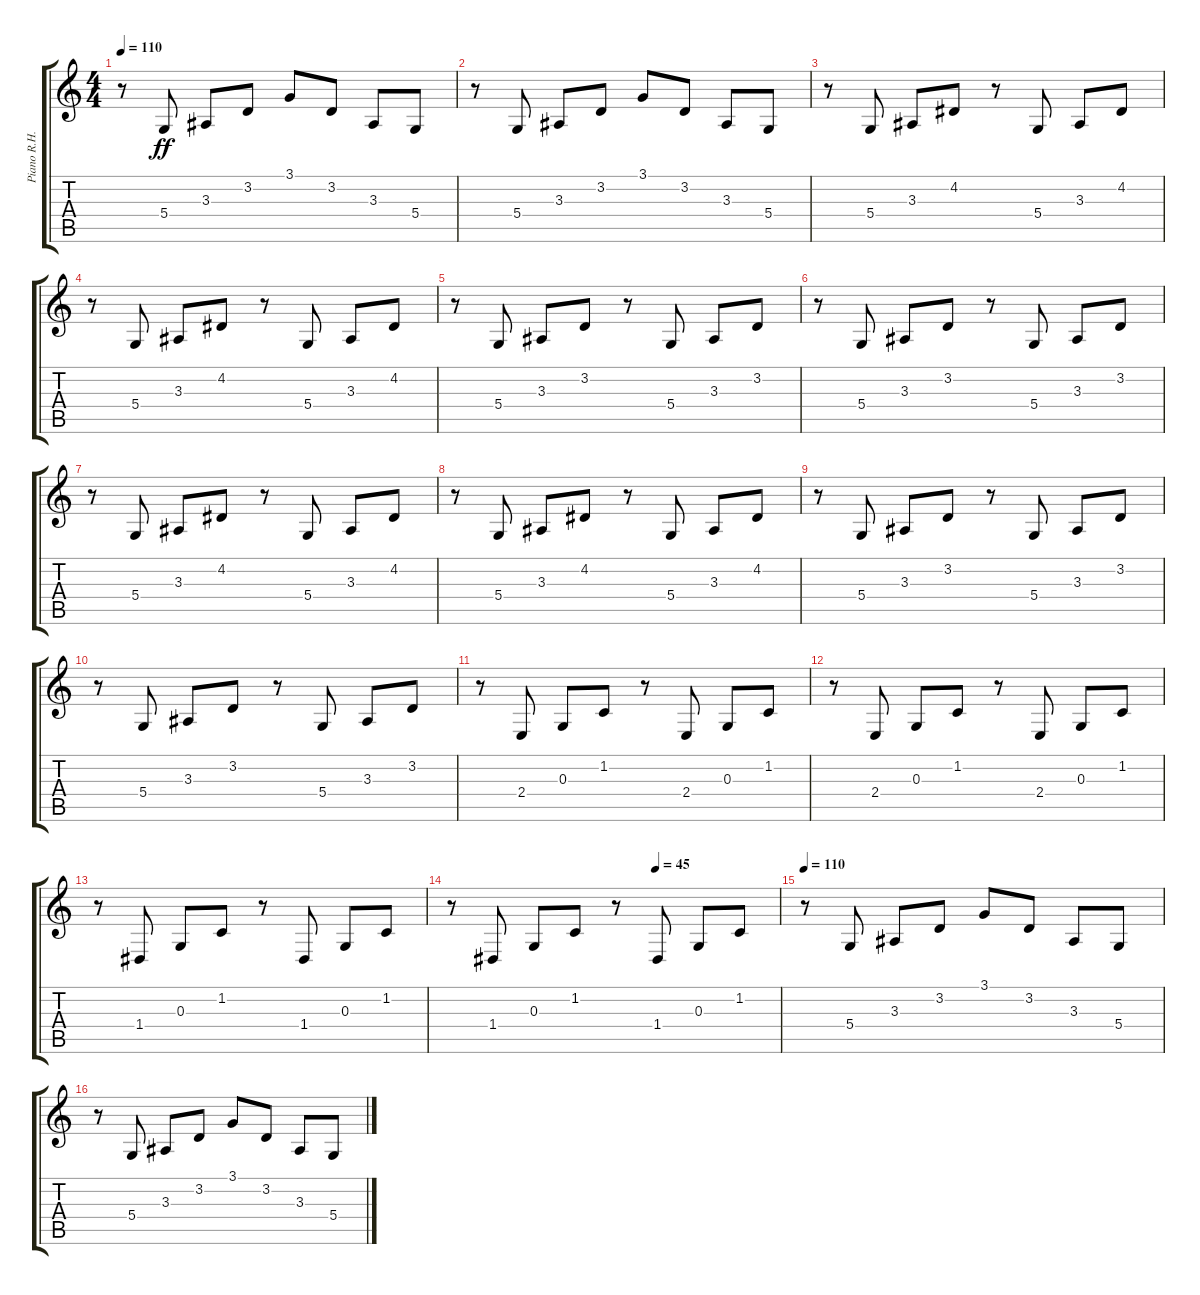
\track ("Piano R.H." "Piano R.H.") {instrument acousticgrandpiano}
\staff {score tabs}
\tuning (E4 B3 G3 D3 A2 E2) {hide}
\ts (4 4)
\tempo 110
\clef g2
\ks c
r.8{dy ff} 5.4.8 3.3.8 3.2.8 3.1.8 3.2.8 3.3.8 5.4.8 |
r.8 5.4.8 3.3.8 3.2.8 3.1.8 3.2.8 3.3.8 5.4.8 |
r.8 5.4.8 3.3.8 4.2.8 r.8 5.4.8 3.3.8 4.2.8 |
r.8 5.4.8 3.3.8 4.2.8 r.8 5.4.8 3.3.8 4.2.8 |
r.8 5.4.8 3.3.8 3.2.8 r.8 5.4.8 3.3.8 3.2.8 |
r.8 5.4.8 3.3.8 3.2.8 r.8 5.4.8 3.3.8 3.2.8 |
r.8 5.4.8 3.3.8 4.2.8 r.8 5.4.8 3.3.8 4.2.8 |
r.8 5.4.8 3.3.8 4.2.8 r.8 5.4.8 3.3.8 4.2.8 |
r.8 5.4.8 3.3.8 3.2.8 r.8 5.4.8 3.3.8 3.2.8 |
r.8 5.4.8 3.3.8 3.2.8 r.8 5.4.8 3.3.8 3.2.8 |
r.8 2.4.8 0.3.8 1.2.8 r.8 2.4.8 0.3.8 1.2.8 |
r.8 2.4.8 0.3.8 1.2.8 r.8 2.4.8 0.3.8 1.2.8 |
r.8 1.4.8 0.3.8 1.2.8 r.8 1.4.8 0.3.8 1.2.8 |
\tempo (45 0.625)
r.8 1.4.8 0.3.8 1.2.8 r.8 1.4.8 0.3.8 1.2.8 |
\tempo 110
r.8 5.4.8 3.3.8 3.2.8 3.1.8 3.2.8 3.3.8 5.4.8 |
r.8 5.4.8 3.3.8 3.2.8 3.1.8 3.2.8 3.3.8 5.4.8
